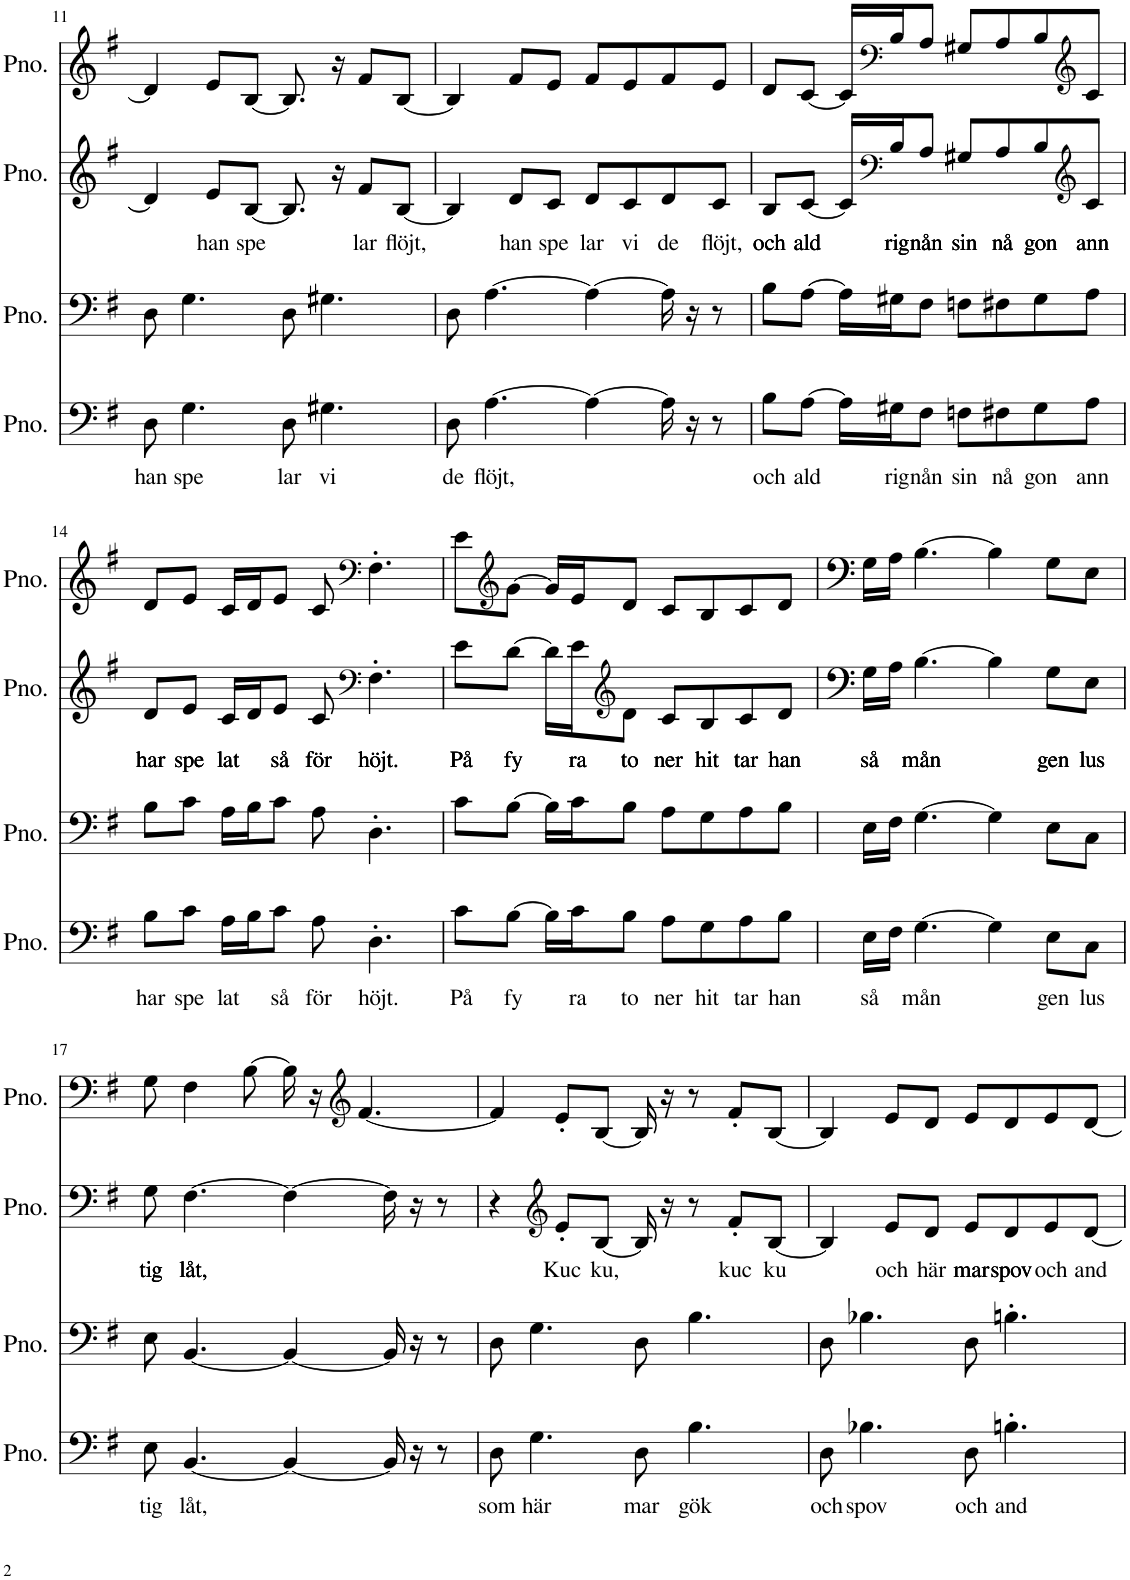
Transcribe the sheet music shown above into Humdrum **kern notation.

**kern	**text	**kern	**kern	**text	**kern
*part4	*part4	*part3	*part2	*part2	*part1
*staff4	*staff4	*staff3	*staff2	*staff2	*staff1
*I"Piano, Staff-3	*	*I"Piano, Staff-2	*I"Piano, Staff-1	*	*I"Piano, Staff
*I'Pno.	*	*I'Pno.	*I'Pno.	*	*I'Pno.
!!LO:PB:g=z
*clefF4	*	*clefF4	*clefG2	*	*clefG2
*k[f#]	*	*k[f#]	*k[f#]	*	*k[f#]
*M4/4	*	*M4/4	*M4/4	*	*M4/4
=11	=11	=11	=11	=11	=11
!	!LO:LY:b	!	!	!	!
8D\	han	8D\	4d/]	.	4d/]
!	!LO:LY:b	!	!	!	!
4.G\	spe	4.G\	.	.	.
!	!	!	!	!LO:LY:b	!
.	.	.	8e/L	han	8e/L
!	!	!	!	!LO:LY:b	!
.	.	.	[8B/J	spe	[8B/J
!	!LO:LY:b	!	!	!	!
8D\	lar	8D\	8.B/]	.	8.B/]
!	!LO:LY:b	!	!	!	!
4.G#X\	vi	4.G#X\	.	.	.
.	.	.	16r	.	16r
!	!	!	!	!LO:LY:b	!
.	.	.	8f#/L	lar	8f#/L
!	!	!	!	!LO:LY:b	!
.	.	.	[8B/J	flöjt,	[8B/J
=12	=12	=12	=12	=12	=12
!	!LO:LY:b	!	!	!	!
8D\	de	8D\	4B/]	.	4B/]
!	!LO:LY:b	!	!	!	!
[4.A\	flöjt,	[4.A\	.	.	.
!	!	!	!	!LO:LY:b	!
.	.	.	8d/L	han	8f#/L
!	!	!	!	!LO:LY:b	!
.	.	.	8c/J	spe	8e/J
!	!	!	!	!LO:LY:b	!
4A\_	.	4A\_	8d/L	lar	8f#/L
!	!	!	!	!LO:LY:b	!
.	.	.	8c/	vi	8e/
!	!	!	!	!LO:LY:b	!
16A\]	.	16A\]	8d/	de	8f#/
16r	.	16r	.	.	.
!	!	!	!	!LO:LY:b	!
8r	.	8r	8c/J	flöjt,	8e/J
=13	=13	=13	=13	=13	=13
!	!LO:LY:b	!	!	!LO:LY:b	!
8B\L	och	8B\L	8B/L	och	8d/L
!	!LO:LY:b	!	!	!LO:LY:b	!
[8A\J	ald	[8A\J	[8c/J	ald	[8c/J
16A\LL]	.	16A\LL]	16c/LL]	.	16c/LL]
*	*	*	*clefF4	*	*clefF4
!	!LO:LY:b	!	!	!LO:LY:b	!
16G#X\J	rig	16G#X\J	16B/J	rig	16B/J
!	!LO:LY:b	!	!	!LO:LY:b	!
8F#\J	nån	8F#\J	8A/J	nån	8A/J
!	!LO:LY:b	!	!	!LO:LY:b	!
8Fn\L	sin	8Fn\L	8G#X/L	sin	8G#X/L
!	!LO:LY:b	!	!	!LO:LY:b	!
8F#X\	nå	8F#X\	8A/	nå	8A/
!	!LO:LY:b	!	!	!LO:LY:b	!
8G#\	gon	8G#\	8B/	gon	8B/
*	*	*	*clefG2	*	*clefG2
!	!LO:LY:b	!	!	!LO:LY:b	!
8A\J	ann	8A\J	8c/J	ann	8c/J
!!LO:LB:g=z
=14	=14	=14	=14	=14	=14
!	!LO:LY:b	!	!	!LO:LY:b	!
8B\L	har	8B\L	8d/L	har	8d/L
!	!LO:LY:b	!	!	!LO:LY:b	!
8c\J	spe	8c\J	8e/J	spe	8e/J
!	!LO:LY:b	!	!	!LO:LY:b	!
16A\LL	lat	16A\LL	16c/LL	lat	16c/LL
16B\J	.	16B\J	16d/J	.	16d/J
!	!LO:LY:b	!	!	!LO:LY:b	!
8c\J	så	8c\J	8e/J	så	8e/J
!	!LO:LY:b	!	!	!LO:LY:b	!
8A\	för	8A\	8c/	för	8c/
*	*	*	*clefF4	*	*clefF4
!	!LO:LY:b	!	!	!LO:LY:b	!
4.D'\	höjt.	4.D'\	4.F#'\	höjt.	4.F#'\
=15	=15	=15	=15	=15	=15
!	!LO:LY:b	!	!	!LO:LY:b	!
8c\L	På	8c\L	8e\L	På	8e\L
*	*	*	*	*	*clefG2
!	!LO:LY:b	!	!	!LO:LY:b	!
[8B\J	fy	[8B\J	[8d\J	fy	[8g\J
16B\LL]	.	16B\LL]	16d\LL]	.	16g/LL]
!	!LO:LY:b	!	!	!LO:LY:b	!
16c\J	ra	16c\J	16e\J	ra	16e/J
*	*	*	*clefG2	*	*
!	!LO:LY:b	!	!	!LO:LY:b	!
8B\J	to	8B\J	8d\J	to	8d/J
!	!LO:LY:b	!	!	!LO:LY:b	!
8A\L	ner	8A\L	8c/L	ner	8c/L
!	!LO:LY:b	!	!	!LO:LY:b	!
8G\	hit	8G\	8B/	hit	8B/
!	!LO:LY:b	!	!	!LO:LY:b	!
8A\	tar	8A\	8c/	tar	8c/
!	!LO:LY:b	!	!	!LO:LY:b	!
8B\J	han	8B\J	8d/J	han	8d/J
=16	=16	=16	=16	=16	=16
!	!LO:LY:b	!	!	!LO:LY:b	!
16E\LL	så	16E\LL	16G\LL	så	16G\LL
16F#\JJ	.	16F#\JJ	16A\JJ	.	16A\JJ
!	!LO:LY:b	!	!	!LO:LY:b	!
[4.G\	mån	[4.G\	[4.B\	mån	[4.B\
4G\]	.	4G\]	4B\]	.	4B\]
!	!LO:LY:b	!	!	!LO:LY:b	!
8E\L	gen	8E\L	8G\L	gen	8G\L
!	!LO:LY:b	!	!	!LO:LY:b	!
8C\J	lus	8C\J	8E\J	lus	8E\J
!!LO:LB:g=z
=17	=17	=17	=17	=17	=17
!	!LO:LY:b	!	!	!LO:LY:b	!
8E\	tig	8E\	8G\	tig	8G\
!	!LO:LY:b	!	!	!LO:LY:b	!
[4.BB/	låt,	[4.BB/	[4.F#\	låt,	4F#\
.	.	.	.	.	[8B\
4BB/_	.	4BB/_	4F#\_	.	16B\]
.	.	.	.	.	16r
*	*	*	*	*	*clefG2
.	.	.	.	.	[4.f#/
16BB/]	.	16BB/]	16F#\]	.	.
16r	.	16r	16r	.	.
8r	.	8r	8r	.	.
=18	=18	=18	=18	=18	=18
!	!LO:LY:b	!	!	!	!
8D\	som	8D\	4r	.	4f#/]
!	!LO:LY:b	!	!	!	!
4.G\	här	4.G\	.	.	.
*	*	*	*clefG2	*	*
!	!	!	!	!LO:LY:b	!
.	.	.	8e'/L	Kuc	8e'/L
!	!	!	!	!LO:LY:b	!
.	.	.	[8B/J	ku,	[8B/J
!	!LO:LY:b	!	!	!	!
8D\	mar	8D\	16B/]	.	16B/]
.	.	.	16r	.	16r
!	!LO:LY:b	!	!	!	!
4.B\	gök	4.B\	8r	.	8r
!	!	!	!	!LO:LY:b	!
.	.	.	8f#'/L	kuc	8f#'/L
!	!	!	!	!LO:LY:b	!
.	.	.	[8B/J	ku	[8B/J
=19	=19	=19	=19	=19	=19
!	!LO:LY:b	!	!	!	!
8D\	och	8D\	4B/]	.	4B/]
!	!LO:LY:b	!	!	!	!
4.B-X\	spov	4.B-X\	.	.	.
!	!	!	!	!LO:LY:b	!
.	.	.	8e/L	och	8e/L
!	!	!	!	!LO:LY:b	!
.	.	.	8d/J	här	8d/J
!	!LO:LY:b	!	!	!LO:LY:b	!
8D\	och	8D\	8e/L	mar	8e/L
!	!LO:LY:b	!	!	!LO:LY:b	!
4.Bn'\	and	4.Bn'\	8d/	spov	8d/
!	!	!	!	!LO:LY:b	!
.	.	.	8e/	och	8e/
!	!	!	!	!LO:LY:b	!
.	.	.	[8d/J	and	[8d/J
=	=	=	=	=	=
*-	*-	*-	*-	*-	*-
